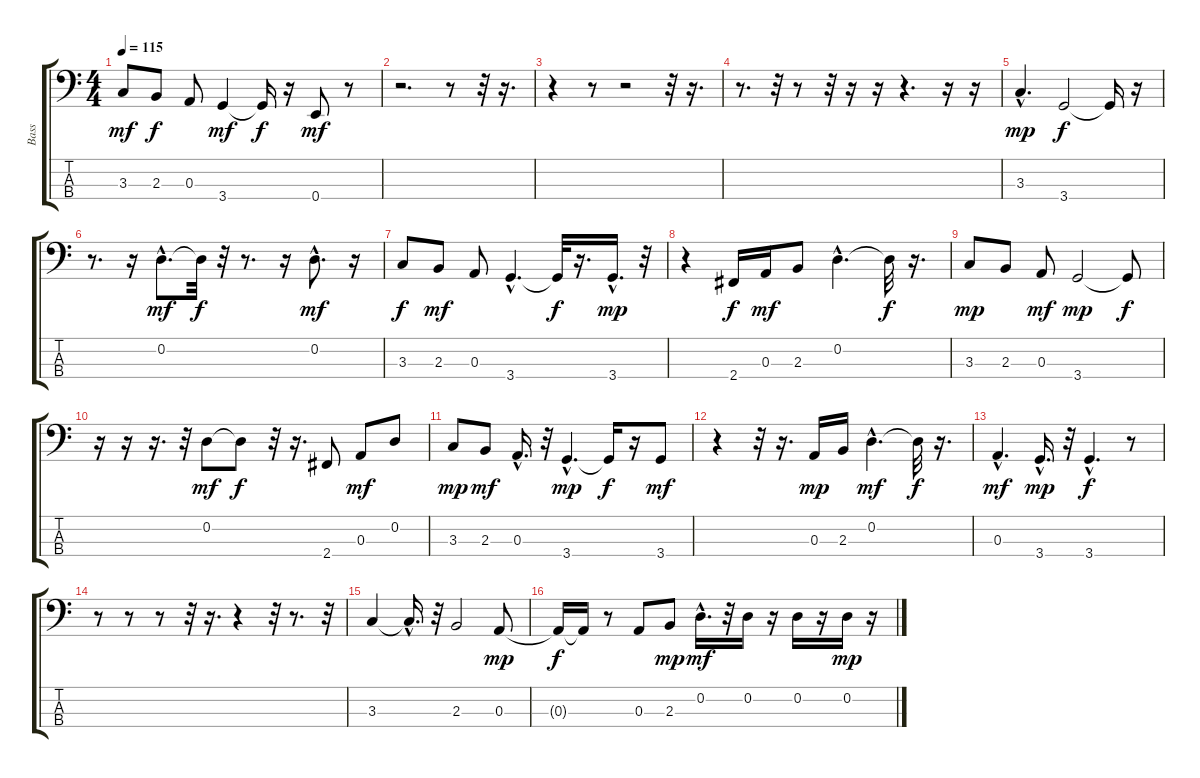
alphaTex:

\track ("Bass" "Bass") {instrument electricbassfinger}
\staff {score tabs}
\tuning (G2 D2 A1 E1) {hide}
\ts (4 4)
\tempo 115
\clef f4
\ks c
3.3.8{dy mf} 2.3.8{dy f} 0.3.8 3.4.4{dy mf} 3.4{t}.16{dy f} r.16 0.4.8{dy mf} r.8 |
r.2{d} r.8 r.32 r.16{d} |
r.4 r.8 r.2 r.32 r.16{d} |
r.8{d} r.32 r.8 r.32 r.16 r.16 r.4{d} r.16 r.16 |
3.3{hac}.4{d dy mp} 3.4.2{dy f} 3.4{t}.16 r.16 |
r.8{d} r.16 0.2{hac}.8{d dy mf} 0.2{t}.32{dy f} r.32 r.8{d} r.16 0.2{hac}.8{d dy mf} r.16 |
3.3.8{dy f} 2.3.8{dy mf} 0.3.8 3.4{hac}.4{d} 3.4{t}.32{dy f} r.16{d} 3.4{hac}.16{d dy mp} r.32 |
r.4 2.4.16{dy f} 0.3.16{dy mf} 2.3.8 0.2{hac}.4{d} 0.2{t}.32{dy f} r.16{d} |
3.3.8{dy mp} 2.3.8 0.3.8{dy mf} 3.4.2{dy mp} 3.4{t}.8{dy f} |
r.16 r.16 r.16{d} r.32 0.2.8{dy mf} 0.2{t}.8{dy f} r.32 r.16{d} 2.4.8 0.3.8{dy mf} 0.2.8 |
3.3.8{dy mp} 2.3.8{dy mf} 0.3{hac}.16{d} r.32 3.4{hac}.4{d dy mp} 3.4{t}.16{dy f} r.16 3.4.8{dy mf} |
r.4 r.32 r.16{d} 0.3.16{dy mp} 2.3.16 0.2{hac}.4{d dy mf} 0.2{t}.32{dy f} r.16{d} |
0.3{hac}.4{d dy mf} 3.4{hac}.16{d dy mp} r.32 3.4{hac}.4{d dy f} r.8 |
r.8 r.8 r.8 r.32 r.16{d} r.4 r.32 r.8{d} r.32 |
3.3.4 3.3{hac t}.16{d} r.32 2.3.2 0.3.8{dy mp} |
0.3{t}.16{dy f} 0.3{t}.16 r.8 0.3.8 2.3.8{dy mp} 0.2{hac}.16{d dy mf} r.32 0.2.16 r.16 0.2.16 r.16 0.2.16{dy mp} r.16
